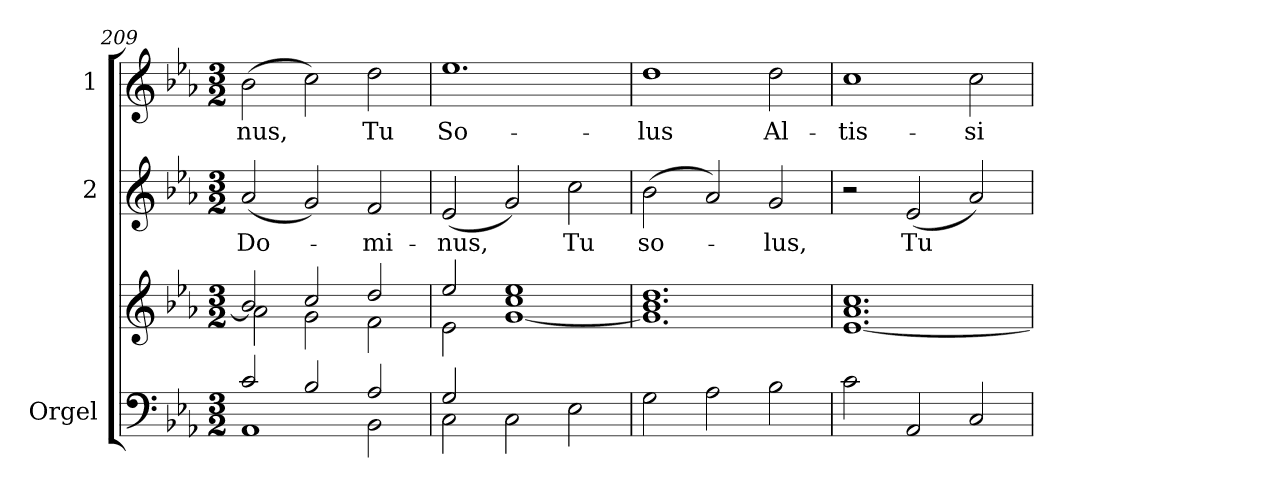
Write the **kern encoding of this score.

**kern	**kern	**kern	**text	**kern	**text
*part3	*part3	*part2	*part2	*part1	*part1
*staff4	*staff3	*staff2	*staff2	*staff1	*staff1
*I"Orgel	*	*I"2	*	*I"1	*
*I'Org.	*	*	*	*	*
*clefF4	*clefG2	*clefG2	*	*clefG2	*
*k[b-e-a-]	*k[b-e-a-]	*k[b-e-a-]	*	*k[b-e-a-]	*
*E-:	*E-:	*E-:	*	*E-:	*
*M3/2	*M3/2	*M3/2	*	*M3/2	*
=209	=209	=209	=209	=209	=209
*^	*^	*	*	*	*
!	!	!	!	!	!LO:LY:b	!	!LO:LY:b
2c/	1AA-	2b-/]	2a-\	(<2a-/	Do-	(>2b-\	-nus,
2B-/	.	2cc/	2g\	2g/)	.	2cc\)	.
!	!	!	!	!	!LO:LY:b	!	!LO:LY:b
2A-/	2BB-\	2dd/	2f\	2f/	-mi-	2dd\	Tu
=210	=210	=210	=210	=210	=210	=210	=210
!	!	!	!	!	!LO:LY:b	!	!LO:LY:b
2G/	2C\	2ee-/	2e-\	(<2e-/	-nus,	1.ee-	So-
1ryy	2C\	1cc 1ee-	[<1g	2g/)	.	.	.
!	!	!	!	!	!LO:LY:b	!	!
.	2E-\	.	.	2cc\	Tu	.	.
=211	=211	=211	=211	=211	=211	=211	=211
!	!	!	!	!	!LO:LY:b	!	!LO:LY:b
*v	*v	*	*	*	*	*	*
2G\	1.b- 1.dd	1.g]	(>2b-\	so-	1dd	-lus
2A-\	.	.	2a-/)	.	.	.
!	!	!	!	!LO:LY:b	!	!LO:LY:b
2B-\	.	.	2g/	-lus,	2dd\	Al-
*	*v	*v	*	*	*	*
!!LO:LB:g=z
=212	=212	=212	=212	=212	=212
!	!	!	!	!	!LO:LY:b
2c\	[1.e- 1.a- 1.cc	2r	.	1cc	-tis-
!	!	!	!LO:LY:b	!	!
2AA-/	.	(<2e-/	Tu	.	.
!	!	!	!	!	!LO:LY:b
2C/	.	2a-/)	.	2cc\	-si-
=	=	=	=	=	=
*-	*-	*-	*-	*-	*-
